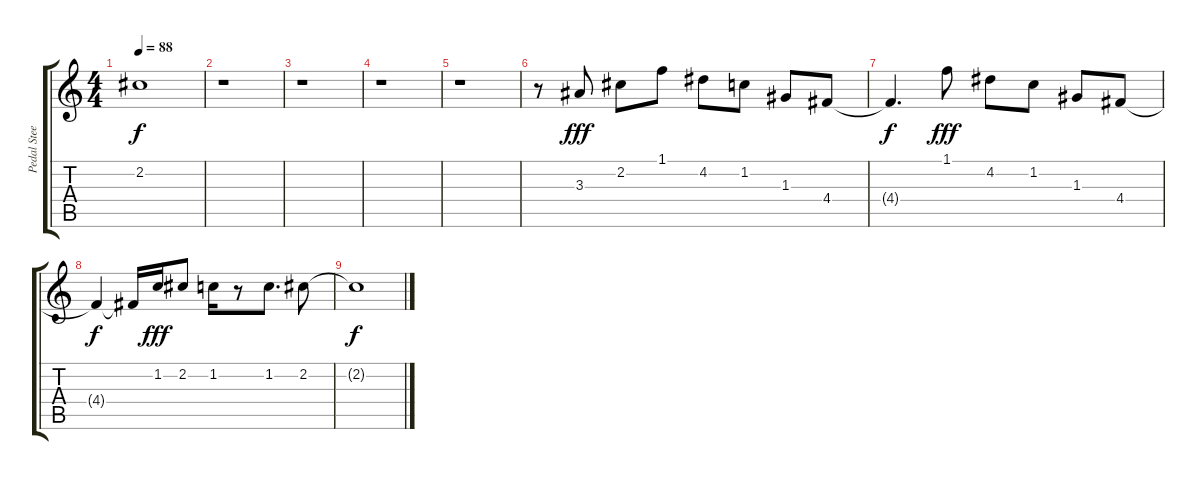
\track ("Pedal Steel" "Pedal Stee") {instrument acousticguitarsteel}
\staff {score tabs}
\tuning (E4 B3 G3 D3 A2 E2) {hide}
\ts (4 4)
\tempo 88
\clef g2
\ks c
2.2{t}.1{dy f} |
r.1 |
r.1 |
r.1 |
r.1 |
r.8 3.3.8{dy fff} 2.2.8 1.1.8 4.2.8 1.2.8 1.3.8 4.4.8 |
4.4{t}.4{d dy f} 1.1.8{dy fff} 4.2.8 1.2.8 1.3.8 4.4.8 |
4.4{t}.4{dy f} 4.4{t}.16 1.2.16{dy fff} 2.2.8 1.2.16 r.8 1.2.8{d} 2.2.8 |
2.2{t}.1{dy f}
